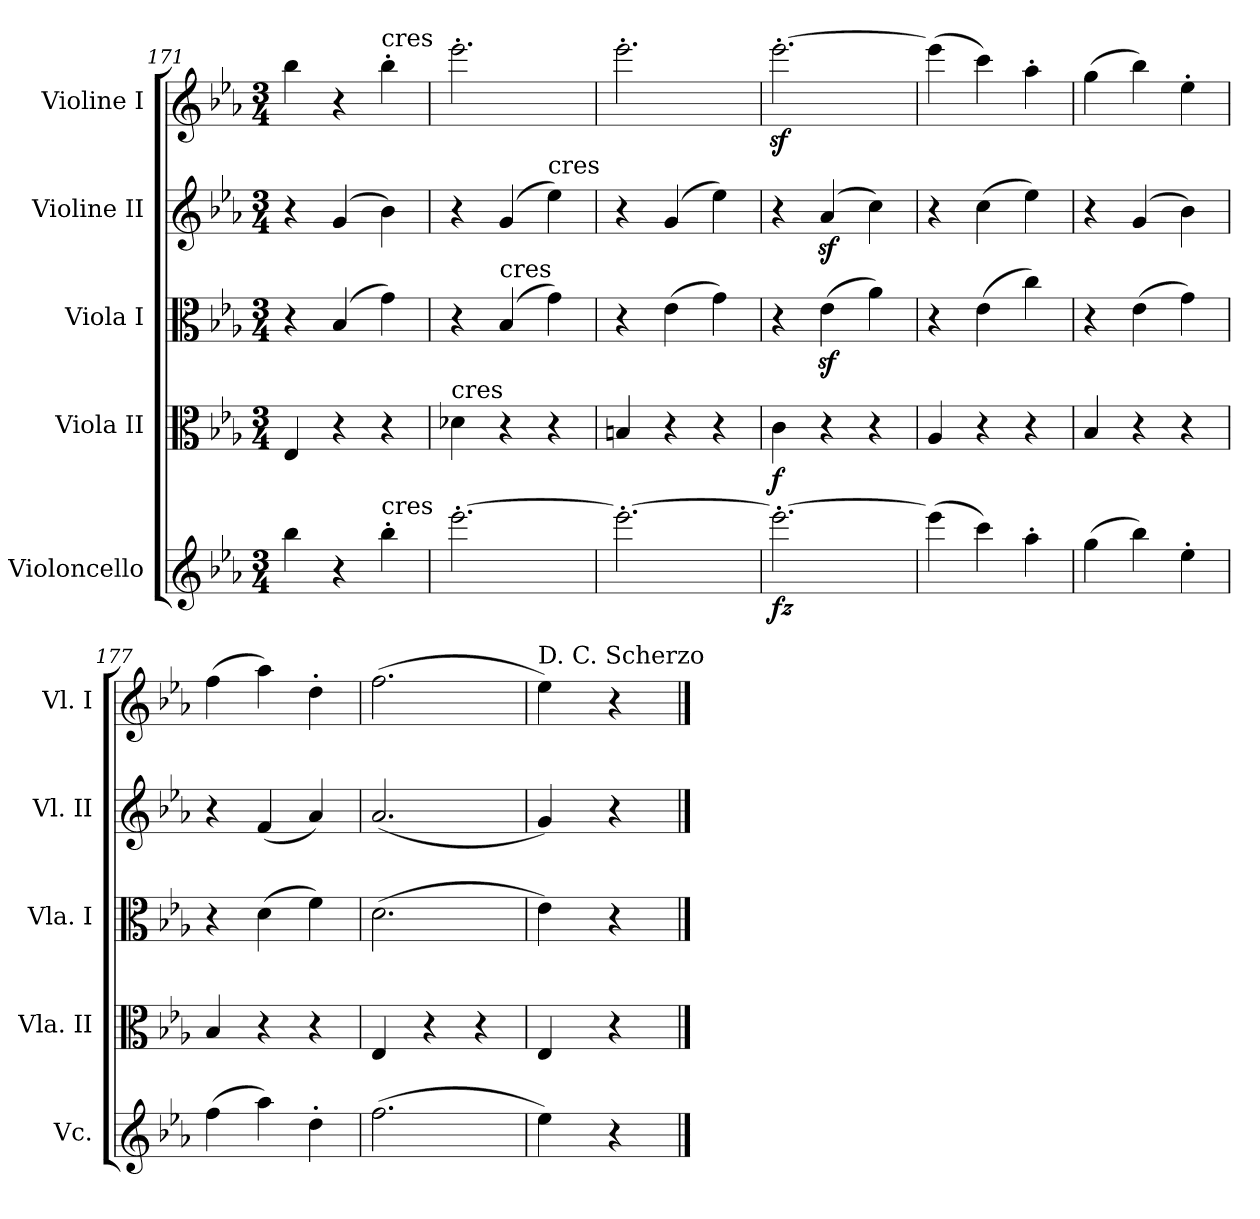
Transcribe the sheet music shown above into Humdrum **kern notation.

**kern	**dynam	**kern	**dynam	**kern	**kern	**kern
*part5	*part5	*part4	*part4	*part3	*part2	*part1
*staff5	*staff5	*staff4	*staff4	*staff3	*staff2	*staff1
*I"Violoncello	*	*I"Viola II	*	*I"Viola I	*I"Violine II	*I"Violine I
*I'Vc.	*	*I'Vla. II	*	*I'Vla. I	*I'Vl. II	*I'Vl. I
*clefG2	*	*clefC3	*	*clefC3	*clefG2	*clefG2
*k[b-e-a-]	*	*k[b-e-a-]	*	*k[b-e-a-]	*k[b-e-a-]	*k[b-e-a-]
*E-:	*	*E-:	*	*E-:	*E-:	*E-:
*M3/4	*	*M3/4	*	*M3/4	*M3/4	*M3/4
=171	=171	=171	=171	=171	=171	=171
4bb-	.	4E-	.	4r	4r	4bb-
4r	.	4r	.	(4B-	(4g	4r
!	!	!	!	!	!	!LO:TX:t=cres
!LO:TX:t=cres	!	!	!	!	!	!
4bb-'	.	4r	.	4g)	4b-)	4bb-'
=172	=172	=172	=172	=172	=172	=172
!	!	!LO:TX:t=cres	!	!	!	!
[2.eee-'	.	4d-X	.	4r	4r	2.eee-'
!	!	!	!	!LO:TX:t=cres	!	!
.	.	4r	.	(4B-	(4g	.
!	!	!	!	!	!LO:TX:t=cres	!
.	.	4r	.	4g)	4ee-)	.
=173	=173	=173	=173	=173	=173	=173
2.eee-'_	.	4Bn	.	4r	4r	2.eee-'
.	.	4r	.	(4e-	(4g	.
.	.	4r	.	4g)	4ee-)	.
=174	=174	=174	=174	=174	=174	=174
2.eee-'_	fz	4c	f	4r	4r	[2.eee-z'
.	.	4r	.	(4e-z	(4a-z	.
.	.	4r	.	4a-)	4cc)	.
=175	=175	=175	=175	=175	=175	=175
(4eee-]	.	4A-	.	4r	4r	(4eee-]
4ccc)	.	4r	.	(4e-	(4cc	4ccc)
4aa-'	.	4r	.	4cc)	4ee-)	4aa-'
=176	=176	=176	=176	=176	=176	=176
(4gg	.	4B-	.	4r	4r	(4gg
4bb-)	.	4r	.	(4e-	(4g	4bb-)
4ee-'	.	4r	.	4g)	4b-)	4ee-'
=177	=177	=177	=177	=177	=177	=177
(4ff	.	4B-	.	4r	4r	(4ff
4aa-)	.	4r	.	(4d	(4f	4aa-)
4dd'	.	4r	.	4f)	4a-)	4dd'
=178	=178	=178	=178	=178	=178	=178
(2.ff	.	4E-	.	(2.d	(2.a-	(2.ff
.	.	4r	.	.	.	.
.	.	4r	.	.	.	.
=179	=179	=179	=179	=179	=179	=179
!	!	!	!	!	!	!LO:TX:t=D. C. Scherzo
4ee-)	.	4E-	.	4e-)	4g)	4ee-)
4r	.	4r	.	4r	4r	4r
==	==	==	==	==	==	==
*-	*-	*-	*-	*-	*-	*-
